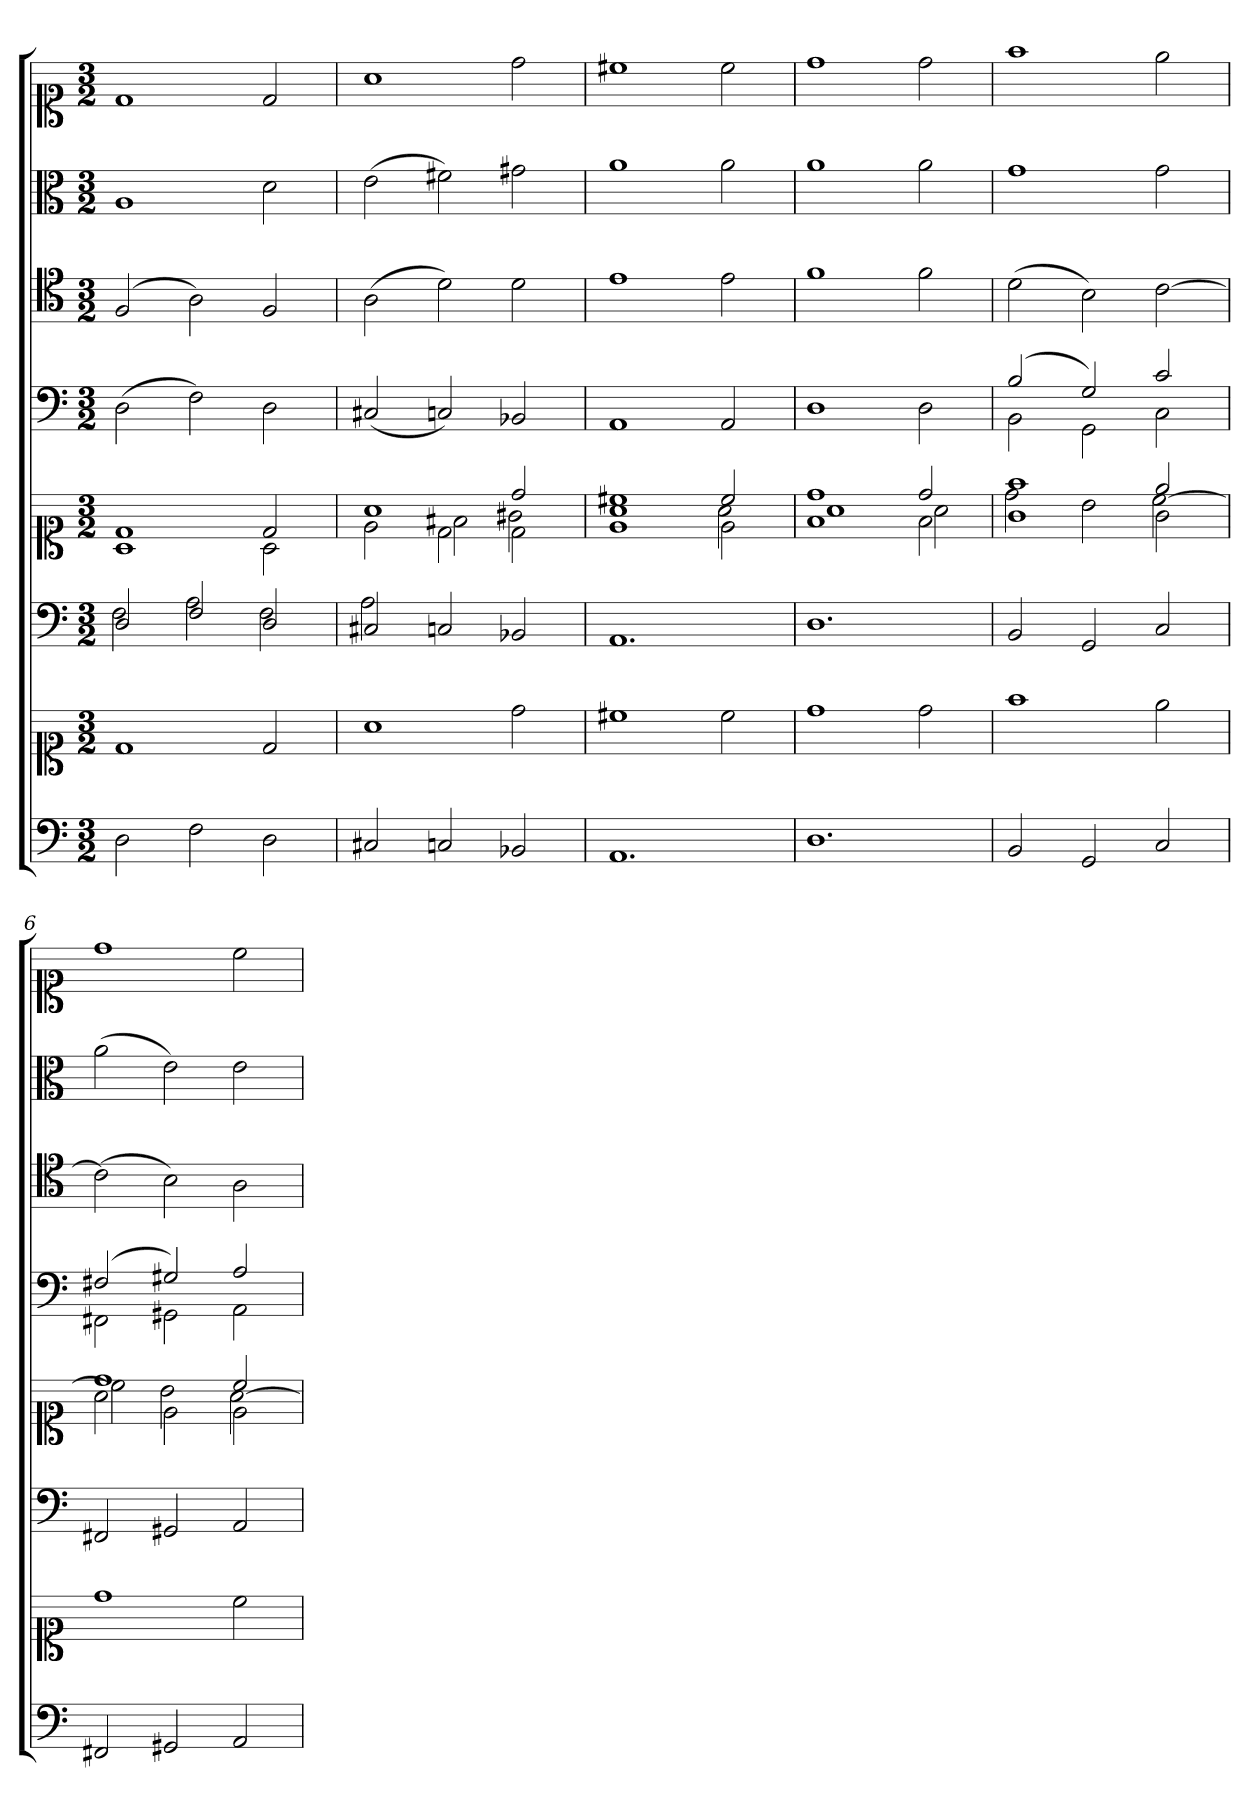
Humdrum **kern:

**kern	**kern	**kern	**kern	**kern	**kern	**kern	**kern
*part6	*part6	*part5	*part5	*part4	*part3	*part2	*part1
*staff8	*staff7	*staff6	*staff5	*staff4	*staff3	*staff2	*staff1
*clefF4	*clefC1	*clefF4	*clefC1	*clefF4	*clefC4	*clefC3	*clefC1
*k[]	*k[]	*k[]	*k[]	*k[]	*k[]	*k[]	*k[]
*M3/2	*M3/2	*M3/2	*M3/2	*M3/2	*M3/2	*M3/2	*M3/2
=1	=1	=1	=1	=1	=1	=1	=1
*	*	*^	*^	*	*	*	*
2D	1d	2D	2F	1d	1A	(2D	(2F	1A	1d
2F	.	2F	2A	.	.	2F)	2A)	.	.
2D	2d	2D	2F	2d	2A	2D	2F	2d	2d
=2	=2	=2	=2	=2	=2	=2	=2	=2	=2
*	*	*	*	*	*^	*	*	*	*
2C#X	1a	2C#X	2A	1a	2ryy	2e\	(2C#X	(2A	(2e	1a
2Cn	.	2Cn	1ryy	.	2d	2f#X\	2Cn)	2d)	2f#X)	.
2BB-X	2dd	2BB-X	.	2dd	2d	2g#X\	2BB-X	2d	2g#X	2dd
*	*	*v	*v	*	*	*	*	*	*	*
=3	=3	=3	=3	=3	=3	=3	=3	=3	=3
1.AA	1cc#X	1.AA	1cc#X	1e	1a\	1AA	1e	1a	1cc#X
.	2cc#	.	2cc#	2e	2a\	2AA	2e	2a	2cc#
=4	=4	=4	=4	=4	=4	=4	=4	=4	=4
1.D	1dd	1.D	1dd	1f	1a\	1D	1f	1a	1dd
.	2dd	.	2dd	2f	2a\	2D	2f	2a	2dd
=5	=5	=5	=5	=5	=5	=5	=5	=5	=5
*	*	*	*	*	*	*^	*	*	*
2BB	1ff	2BB	1ff	1g	2dd\	(2B	2BB	(2d	1g	1ff
2GG	.	2GG	.	.	2b\	2G)	2GG	2B)	.	.
2C	2ee	2C	2ee	2g	[2cc\	2c	2C	[2c	2g	2ee
=6	=6	=6	=6	=6	=6	=6	=6	=6	=6	=6
2FF#X	1dd	2FF#X	1dd	2a	2cc\]	(2F#X	2FF#X	(2c]	(2a	1dd
2GG#X	.	2GG#X	.	2e	2b\	2G#X)	2GG#X	2B)	2e)	.
2AA	2cc	2AA	2cc	2e	[2a\	2A	2AA	2A	2e	2cc
*	*	*	*v	*v	*v	*	*	*	*	*
*	*	*	*	*v	*v	*	*	*
=	=	=	=	=	=	=	=
*-	*-	*-	*-	*-	*-	*-	*-
